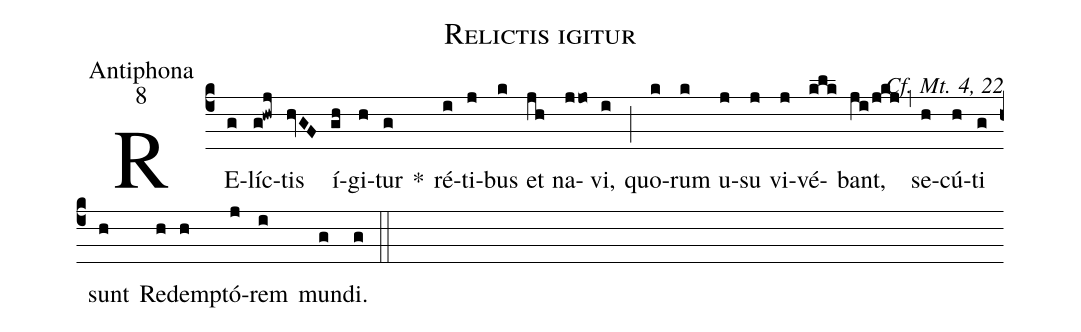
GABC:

name:Relictis igitur;
office-part:Antiphona;
mode:8;
commentary:Cf. Mt. 4, 22;
%%
(c4)
RE(g)líc(g!hwj)tis(hvGF) í(gh)gi(h)tur(g) *()
ré(i)ti(j)bus(k) et(jh) na(jjo)vi,(i) (;)
quo(k)rum(k) u(j)su(j) vi(j)vé(klk)bant,(ji/jkj) (,)
se(h)cú(h)ti(g) sunt(h) Red(h)emp(h)tó(j)rem(i) mun(g)di.(g) (::)
